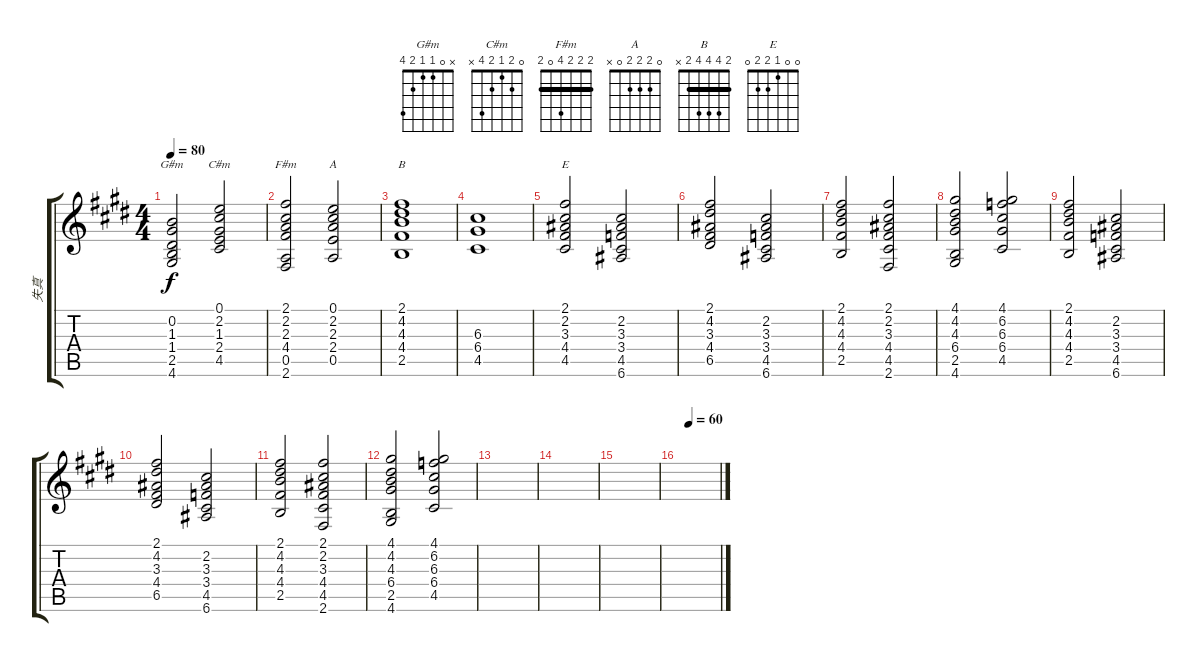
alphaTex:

\track ("失真" "失真") {instrument electricguitarjazz}
\staff {score tabs}
\tuning (E4 B3 G3 D3 A2 E2) {hide}
\chord ("G#m" x 0 1 1 2 4)
\chord ("C#m" 0 2 1 2 4 x)
\chord ("F#m" 2 2 2 4 0 2) {barre 2}
\chord ("A" 0 2 2 2 0 x)
\chord ("B" 2 4 4 4 2 x) {barre 2}
\chord ("E" 0 0 1 2 2 0)
\ts (4 4)
\tempo 80
\clef g2
\ks c#minor
(0.2 1.3 1.4 2.5 4.6).2{ch "G#m" dy f} (0.1 2.2 1.3 2.4 4.5).2{ch "C#m"} |
(2.1 2.2 2.3 4.4 0.5 2.6).2{ch "F#m"} (0.1 2.2 2.3 2.4 0.5).2{ch "A"} |
(2.1 4.2 4.3 4.4 2.5).1{ch "B"} |
(6.3 6.4 4.5).1 |
(2.1 2.2 3.3 4.4 4.5).2{ch "E"} (2.2 3.3 3.4 4.5 6.6).2 |
(2.1 4.2 3.3 4.4 6.5).2 (2.2 3.3 3.4 4.5 6.6).2 |
(2.1 4.2 4.3 4.4 2.5).2 (2.1 2.2 3.3 4.4 4.5 2.6).2 |
(4.1 4.2 4.3 6.4 2.5 4.6).2 (4.1 6.2 6.3 6.4 4.5).2 |
(2.1 4.2 4.3 4.4 2.5).2 (2.2 3.3 3.4 4.5 6.6).2 |
(2.1 4.2 3.3 4.4 6.5).2 (2.2 3.3 3.4 4.5 6.6).2 |
(2.1 4.2 4.3 4.4 2.5).2 (2.1 2.2 3.3 4.4 4.5 2.6).2 |
(4.1 4.2 4.3 6.4 2.5 4.6).2 (4.1 6.2 6.3 6.4 4.5).2 |
|
|
|
\tempo (60 0.25)
